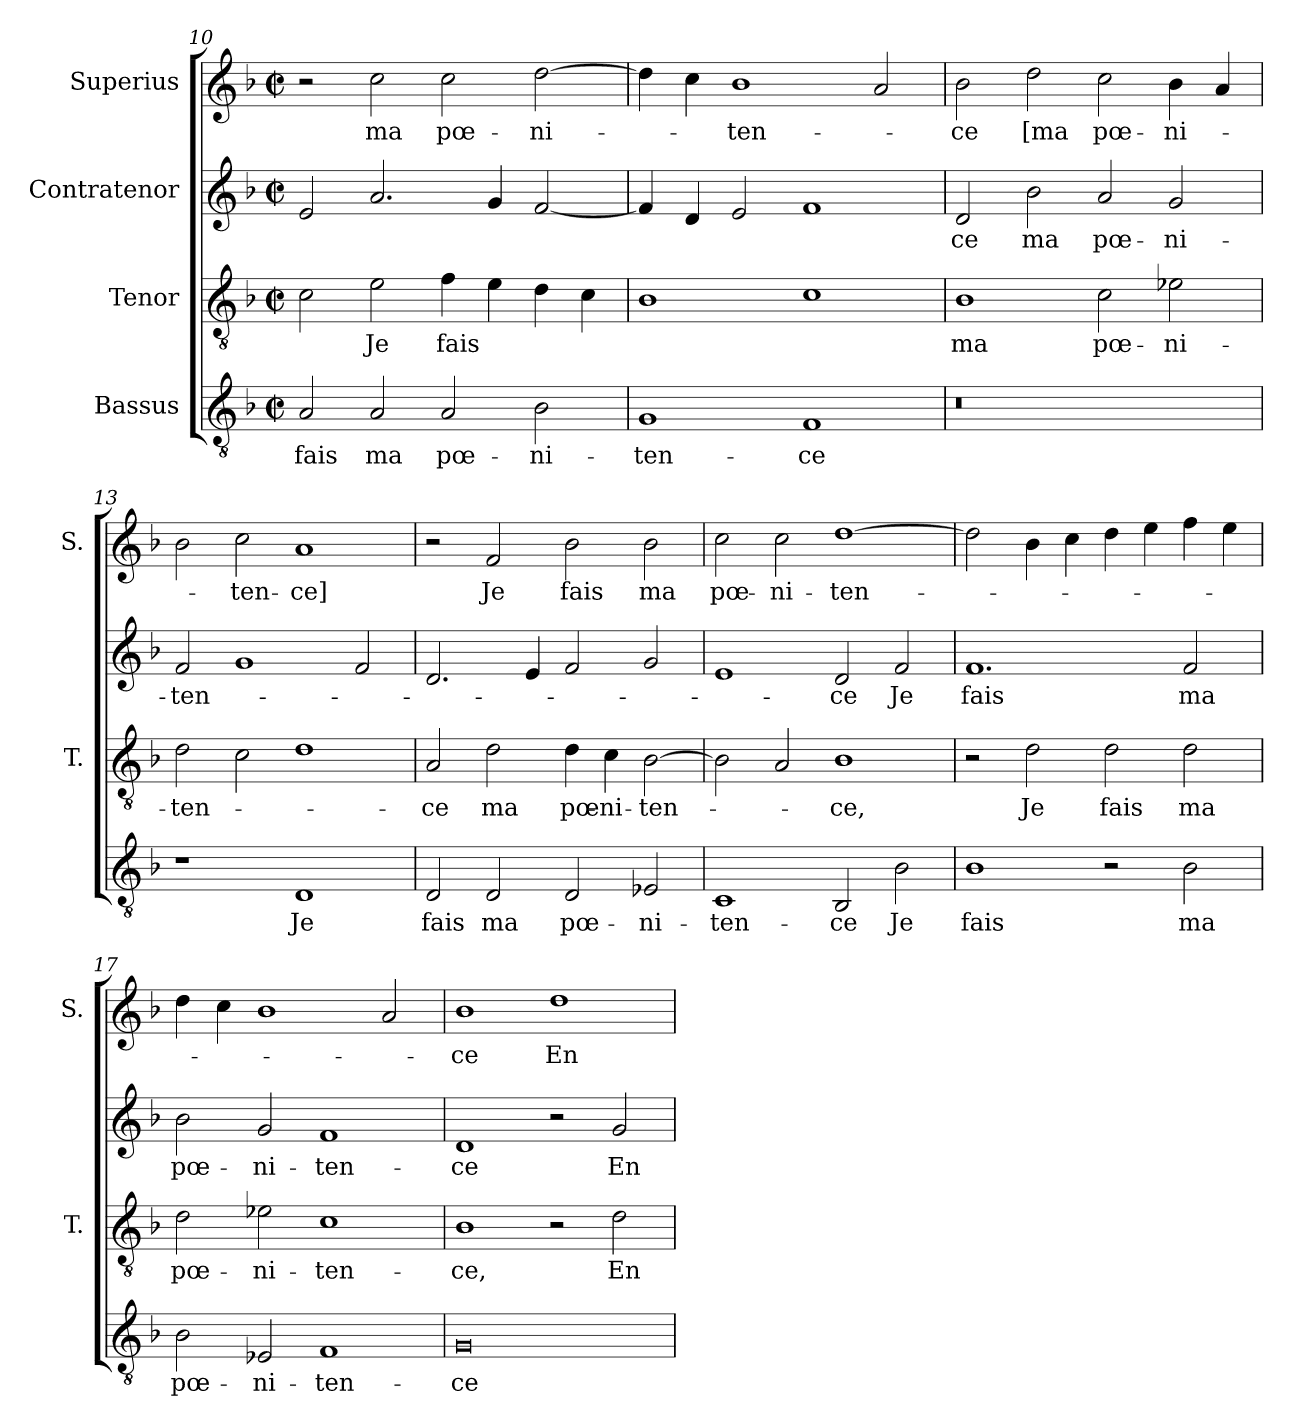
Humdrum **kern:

**kern	**text	**kern	**text	**kern	**text	**kern	**text
*part4	*part4	*part3	*part3	*part2	*part2	*part1	*part1
*staff4	*staff4	*staff3	*staff3	*staff2	*staff2	*staff1	*staff1
*I"Bassus	*	*I"Tenor	*	*I"Contratenor	*	*I"Superius	*
*	*	*I'T.	*	*	*	*I'S.	*
*clefGv2	*	*clefGv2	*	*clefG2	*	*clefG2	*
*k[b-]	*	*k[b-]	*	*k[b-]	*	*k[b-]	*
*F:	*	*F:	*	*F:	*	*F:	*
*M2/2	*	*M2/2	*	*M2/2	*	*M2/2	*
*met(c|)	*	*met(c|)	*	*met(c|)	*	*met(c|)	*
=10	=10	=10	=10	=10	=10	=10	=10
2A/	fais	2c\	.	2e/	.	2r	.
2A/	ma	2e\	Je	2.a/	.	2cc\	ma
2A/	pœ-	4f\	fais	.	.	2cc\	pœ-
.	.	4e\	.	4g/	.	.	.
2B-\	-ni-	4d\	.	[2f/	.	[2dd\	-ni-
.	.	4c\	.	.	.	.	.
!!LO:LB:g=z
=11	=11	=11	=11	=11	=11	=11	=11
1G/	-ten-	1B-\	.	4f/]	.	4dd\]	.
.	.	.	.	4d/	.	4cc\	.
.	.	.	.	2e/	.	1b-\	-ten-
1F/	-ce	1c\	.	1f/	.	.	.
.	.	.	.	.	.	2a/	.
=12	=12	=12	=12	=12	=12	=12	=12
!LO:N:vis=0	!	!	!	!	!	!	!
1r	.	1B-\	ma	2d/	-ce	2b-\	-ce
.	.	.	.	2b-\	ma	2dd\	[ma
1ryy	.	2c\	pœ-	2a/	pœ-	2cc\	pœ-
.	.	2e-X\	-ni-	2g/	-ni-	4b-\	-ni-
.	.	.	.	.	.	4a/	.
=13	=13	=13	=13	=13	=13	=13	=13
1r	.	2d\	-ten-	2f/	-ten-	2b-\	.
.	.	2c\	.	1g/	.	2cc\	-ten-
1D/	Je	1d\	.	.	.	1a/	-ce]
.	.	.	.	2f/	.	.	.
=14	=14	=14	=14	=14	=14	=14	=14
2D/	fais	2A/	-ce	2.d/	.	2r	.
2D/	ma	2d\	ma	.	.	2f/	Je
.	.	.	.	4e/	.	.	.
2D/	pœ-	4d\	pœ-	2f/	.	2b-\	fais
.	.	4c\	-ni-	.	.	.	.
2E-X/	-ni-	[2B-\	-ten-	2g/	.	2b-\	ma
=15	=15	=15	=15	=15	=15	=15	=15
1C/	-ten-	2B-\]	.	1e/	.	2cc\	pœ-
.	.	2A/	.	.	.	2cc\	-ni-
2BB-/	-ce	1B-\	-ce,	2d/	-ce	[1dd\	-ten-
2B-\	Je	.	.	2f/	Je	.	.
!!LO:PB:g=z
=16	=16	=16	=16	=16	=16	=16	=16
1B-\	fais	2r	.	1.f/	fais	2dd\]	.
.	.	2d\	Je	.	.	4b-\	.
.	.	.	.	.	.	4cc\	.
2r	.	2d\	fais	.	.	4dd\	.
.	.	.	.	.	.	4ee\	.
2B-\	ma	2d\	ma	2f/	ma	4ff\	.
.	.	.	.	.	.	4ee\	.
=17	=17	=17	=17	=17	=17	=17	=17
2B-\	pœ-	2d\	pœ-	2b-\	pœ-	4dd\	.
.	.	.	.	.	.	4cc\	.
2E-X/	-ni-	2e-X\	-ni-	2g/	-ni-	1b-\	.
1F/	-ten-	1c\	-ten-	1f/	-ten-	.	.
.	.	.	.	.	.	2a/	.
=18	=18	=18	=18	=18	=18	=18	=18
0G/	-ce	1B-\	-ce,	1d/	-ce	1b-\	-ce
.	.	2r	.	2r	.	1dd\	En
.	.	2d\	En	2g/	En	.	.
=	=	=	=	=	=	=	=
*-	*-	*-	*-	*-	*-	*-	*-
